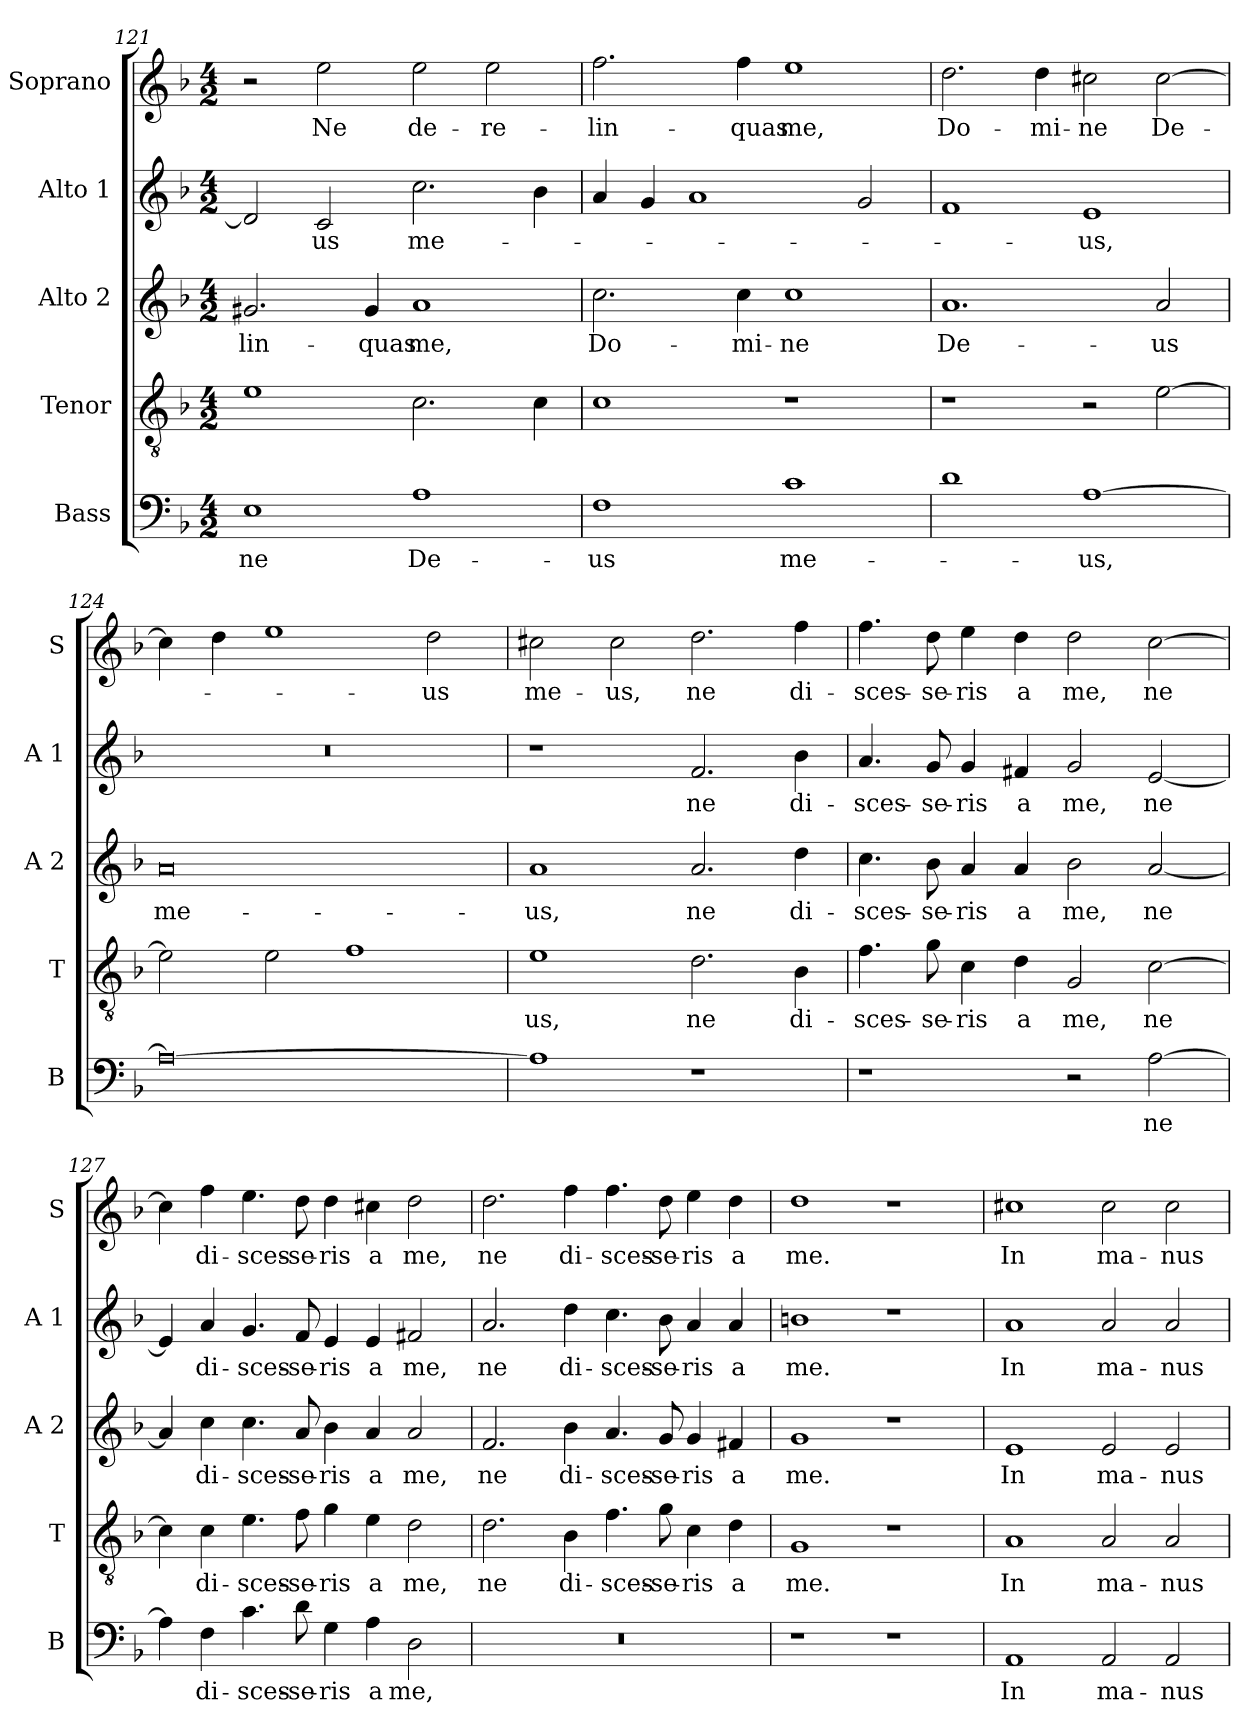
**kern	**text	**kern	**text	**kern	**text	**kern	**text	**kern	**text
*part5	*part5	*part4	*part4	*part3	*part3	*part2	*part2	*part1	*part1
*staff5	*staff5	*staff4	*staff4	*staff3	*staff3	*staff2	*staff2	*staff1	*staff1
*I"Bass	*	*I"Tenor	*	*I"Alto 2	*	*I"Alto 1	*	*I"Soprano	*
*I'B	*	*I'T	*	*I'A 2	*	*I'A 1	*	*I'S	*
*clefF4	*	*clefGv2	*	*clefG2	*	*clefG2	*	*clefG2	*
*k[b-]	*	*k[b-]	*	*k[b-]	*	*k[b-]	*	*k[b-]	*
*F:	*	*F:	*	*F:	*	*F:	*	*F:	*
*M4/2	*	*M4/2	*	*M4/2	*	*M4/2	*	*M4/2	*
=121	=121	=121	=121	=121	=121	=121	=121	=121	=121
!	!LO:LY:b	!	!	!	!LO:LY:b	!	!	!	!
1E	-ne	1e	.	2.g#X/	-lin-	2d/]	.	2r	.
!	!	!	!	!	!	!	!LO:LY:b	!	!LO:LY:b
.	.	.	.	.	.	2c/	-us	2ee\	Ne
!	!	!	!	!	!LO:LY:b	!	!	!	!
.	.	.	.	4g#/	-quas	.	.	.	.
!	!LO:LY:b	!	!	!	!LO:LY:b	!	!LO:LY:b	!	!LO:LY:b
1A	De-	2.c\	.	1a	me,	2.cc\	me-	2ee\	de-
!	!	!	!	!	!	!	!	!	!LO:LY:b
.	.	.	.	.	.	.	.	2ee\	-re-
.	.	4c\	.	.	.	4b-\	.	.	.
=122	=122	=122	=122	=122	=122	=122	=122	=122	=122
!	!LO:LY:b	!	!	!	!LO:LY:b	!	!	!	!LO:LY:b
1F	-us	1c	.	2.cc\	Do-	4a/	.	2.ff\	-lin-
.	.	.	.	.	.	4g/	.	.	.
.	.	.	.	.	.	1a	.	.	.
!	!	!	!	!	!LO:LY:b	!	!	!	!LO:LY:b
.	.	.	.	4cc\	-mi-	.	.	4ff\	-quas
!	!LO:LY:b	!	!	!	!LO:LY:b	!	!	!	!LO:LY:b
1c	me-	1r	.	1cc	-ne	.	.	1ee	me,
.	.	.	.	.	.	2g/	.	.	.
=123	=123	=123	=123	=123	=123	=123	=123	=123	=123
!	!	!	!	!	!LO:LY:b	!	!	!	!LO:LY:b
1d	.	1r	.	1.a	De-	1f	.	2.dd\	Do-
!	!	!	!	!	!	!	!	!	!LO:LY:b
.	.	.	.	.	.	.	.	4dd\	-mi-
!	!LO:LY:b	!	!	!	!	!	!LO:LY:b	!	!LO:LY:b
[1A	-us,	2r	.	.	.	1e	-us,	2cc#X\	-ne
!	!	!	!	!	!LO:LY:b	!	!	!	!LO:LY:b
.	.	[2e\	.	2a/	-us	.	.	[2cc#\	De-
!!LO:LB:g=z
=124	=124	=124	=124	=124	=124	=124	=124	=124	=124
!	!	!	!	!	!LO:LY:b	!	!	!	!
0A_	.	2e\]	.	0a	me-	0r	.	4cc#\]	.
.	.	.	.	.	.	.	.	4dd\	.
.	.	2e\	.	.	.	.	.	1ee	.
.	.	1f	.	.	.	.	.	.	.
!	!	!	!	!	!	!	!	!	!LO:LY:b
.	.	.	.	.	.	.	.	2dd\	-us
=125	=125	=125	=125	=125	=125	=125	=125	=125	=125
!	!	!	!LO:LY:b	!	!LO:LY:b	!	!	!	!LO:LY:b
1A]	.	1e	us,	1a	-us,	1r	.	2cc#X\	me-
!	!	!	!	!	!	!	!	!	!LO:LY:b
.	.	.	.	.	.	.	.	2cc#\	-us,
!	!	!	!LO:LY:b	!	!LO:LY:b	!	!LO:LY:b	!	!LO:LY:b
1r	.	2.d\	ne	2.a/	ne	2.f/	ne	2.dd\	ne
!	!	!	!LO:LY:b	!	!LO:LY:b	!	!LO:LY:b	!	!LO:LY:b
.	.	4B-\	di-	4dd\	di-	4b-\	di-	4ff\	di-
=126	=126	=126	=126	=126	=126	=126	=126	=126	=126
!	!	!	!LO:LY:b	!	!LO:LY:b	!	!LO:LY:b	!	!LO:LY:b
1r	.	4.f\	-sces-	4.cc\	-sces-	4.a/	-sces-	4.ff\	-sces-
!	!	!	!LO:LY:b	!	!LO:LY:b	!	!LO:LY:b	!	!LO:LY:b
.	.	8g\	-se-	8b-\	-se-	8g/	-se-	8dd\	-se-
!	!	!	!LO:LY:b	!	!LO:LY:b	!	!LO:LY:b	!	!LO:LY:b
.	.	4c\	-ris	4a/	-ris	4g/	-ris	4ee\	-ris
!	!	!	!LO:LY:b	!	!LO:LY:b	!	!LO:LY:b	!	!LO:LY:b
.	.	4d\	a	4a/	a	4f#X/	a	4dd\	a
!	!	!	!LO:LY:b	!	!LO:LY:b	!	!LO:LY:b	!	!LO:LY:b
2r	.	2G/	me,	2b-\	me,	2g/	me,	2dd\	me,
!	!LO:LY:b	!	!LO:LY:b	!	!LO:LY:b	!	!LO:LY:b	!	!LO:LY:b
[2A\	ne	[2c\	ne	[2a/	ne	[2e/	ne	[2cc\	ne
=127	=127	=127	=127	=127	=127	=127	=127	=127	=127
4A\]	.	4c\]	.	4a/]	.	4e/]	.	4cc\]	.
!	!LO:LY:b	!	!LO:LY:b	!	!LO:LY:b	!	!LO:LY:b	!	!LO:LY:b
4F\	di-	4c\	di-	4cc\	di-	4a/	di-	4ff\	di-
!	!LO:LY:b	!	!LO:LY:b	!	!LO:LY:b	!	!LO:LY:b	!	!LO:LY:b
4.c\	-sces-	4.e\	-sces-	4.cc\	-sces-	4.g/	-sces-	4.ee\	-sces-
!	!LO:LY:b	!	!LO:LY:b	!	!LO:LY:b	!	!LO:LY:b	!	!LO:LY:b
8d\	-se-	8f\	-se-	8a/	-se-	8f/	-se-	8dd\	-se-
!	!LO:LY:b	!	!LO:LY:b	!	!LO:LY:b	!	!LO:LY:b	!	!LO:LY:b
4G\	-ris	4g\	-ris	4b-\	-ris	4e/	-ris	4dd\	-ris
!	!LO:LY:b	!	!LO:LY:b	!	!LO:LY:b	!	!LO:LY:b	!	!LO:LY:b
4A\	a	4e\	a	4a/	a	4e/	a	4cc#X\	a
!	!LO:LY:b	!	!LO:LY:b	!	!LO:LY:b	!	!LO:LY:b	!	!LO:LY:b
2D\	me,	2d\	me,	2a/	me,	2f#X/	me,	2dd\	me,
!!LO:PB:g=z
=128	=128	=128	=128	=128	=128	=128	=128	=128	=128
!	!	!	!LO:LY:b	!	!LO:LY:b	!	!LO:LY:b	!	!LO:LY:b
0r	.	2.d\	ne	2.f/	ne	2.a/	ne	2.dd\	ne
!	!	!	!LO:LY:b	!	!LO:LY:b	!	!LO:LY:b	!	!LO:LY:b
.	.	4B-\	di-	4b-\	di-	4dd\	di-	4ff\	di-
!	!	!	!LO:LY:b	!	!LO:LY:b	!	!LO:LY:b	!	!LO:LY:b
.	.	4.f\	-sces-	4.a/	-sces-	4.cc\	-sces-	4.ff\	-sces-
!	!	!	!LO:LY:b	!	!LO:LY:b	!	!LO:LY:b	!	!LO:LY:b
.	.	8g\	-se-	8g/	-se-	8b-\	-se-	8dd\	-se-
!	!	!	!LO:LY:b	!	!LO:LY:b	!	!LO:LY:b	!	!LO:LY:b
.	.	4c\	-ris	4g/	-ris	4a/	-ris	4ee\	-ris
!	!	!	!LO:LY:b	!	!LO:LY:b	!	!LO:LY:b	!	!LO:LY:b
.	.	4d\	a	4f#X/	a	4a/	a	4dd\	a
=129	=129	=129	=129	=129	=129	=129	=129	=129	=129
!	!	!	!LO:LY:b	!	!LO:LY:b	!	!LO:LY:b	!	!LO:LY:b
1r	.	1G	me.	1g	me.	1bn	me.	1dd	me.
1r	.	1r	.	1r	.	1r	.	1r	.
=130	=130	=130	=130	=130	=130	=130	=130	=130	=130
!	!LO:LY:b	!	!LO:LY:b	!	!LO:LY:b	!	!LO:LY:b	!	!LO:LY:b
1AA	In	1A	In	1e	In	1a	In	1cc#X	In
!	!LO:LY:b	!	!LO:LY:b	!	!LO:LY:b	!	!LO:LY:b	!	!LO:LY:b
2AA/	ma-	2A/	ma-	2e/	ma-	2a/	ma-	2cc#\	ma-
!	!LO:LY:b	!	!LO:LY:b	!	!LO:LY:b	!	!LO:LY:b	!	!LO:LY:b
2AA/	-nus	2A/	-nus	2e/	-nus	2a/	-nus	2cc#\	-nus
=	=	=	=	=	=	=	=	=	=
*-	*-	*-	*-	*-	*-	*-	*-	*-	*-
